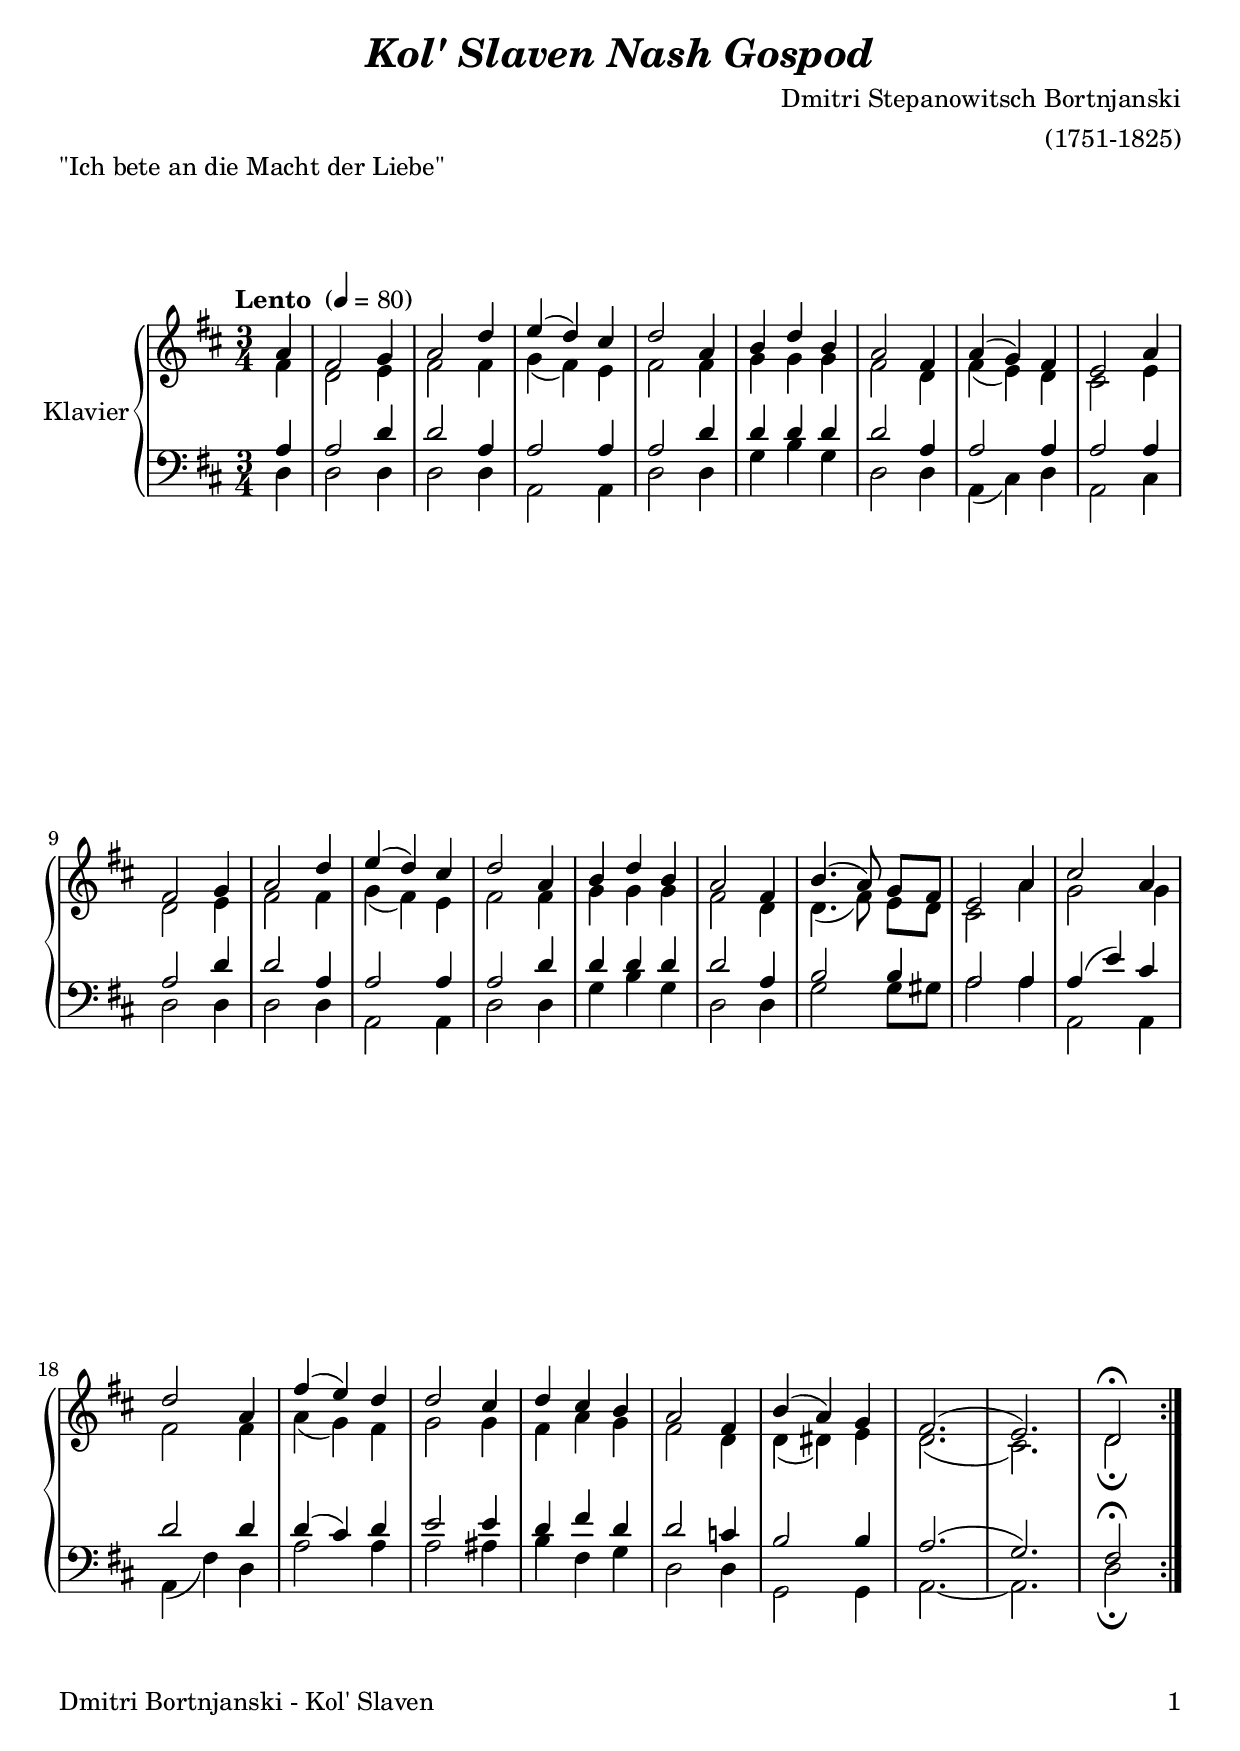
\version "2.24.1"
\include "deutsch.ly"

#(set-global-staff-size 22)

\header {
  title       = \markup \bold \italic "Kol' Slaven Nash Gospod"
  composer    = "Dmitri Stepanowitsch Bortnjanski"
  arranger    = "(1751-1825)"
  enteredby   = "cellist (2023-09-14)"
  piece       = "\"Ich bete an die Macht der Liebe\""
}

voiceconsts = {
  \key d \major
  \time 3/4
  \numericTimeSignature
  \compressEmptyMeasures
  % Set default beaming for all staves
  \set Timing.beamExceptions = #'()
  \set Timing.baseMoment     = #(ly:make-moment 1 4)
  \set Timing.beatStructure  = #'(1 1 1)
  \tempo "Lento " 4=80
}

% mikl = "bright acoustic"
mikl = "church organ"

va = \relative c'' {
  \voiceconsts

  \repeat volta 2 {
    \partial 4 a4
    fis2 g4
    a2 d4
    e( d) cis
    d2 a4
    h d h

    a2 fis4
    a( g) fis
    e2 a4
    fis2 g4
    a2 d4
    e( d) cis

    d2 a4
    h d h
    a2 fis4
    h4.( a8) g fis
    e2 a4

    cis2 a4
    d2 a4
    fis'( e) d
    d2 cis4
    d cis h
    a2 fis4
    h( a) g
    fis2.(
    e)
    d2\fermata
  }
}

vb = \relative c' {
  \voiceconsts

  \repeat volta 2 {
    \partial 4 fis4
    d2 e4
    fis2 fis4
    g( fis) e
    fis2 fis4
    g g g

    fis2 d4
    fis( e) d
    cis2 e4
    d2 e4
    fis2 fis4
    g( fis) e

    fis2 fis4
    g g g
    fis2 d4
    d4.( fis8) e d
    cis2 a'4

    g2 g4
    fis2 fis4
    a( g) fis
    g2 g4
    fis a g
    fis2 d4
    d( dis) e
    d2.(
    cis)
    d2\fermata
  }
}

vc = \relative c' {
  \voiceconsts
  \clef "bass"
  
  \repeat volta 2 {
    \partial 4 a4
    a2 d4
    d2 a4
    a2 a4
    a2 d4
    d d d

    d2 a4
    a2 a4
    a2 a4
    a2 d4
    d2 a4
    a2 a4

    a2 d4
    d d d
    d2 a4
    h2 h4
    a2 a4

    a( e') cis
    d2 d4
    d( cis) d
    e2 e4
    d fis d
    d2 c4
    h2 h4
    a2.(
    g)
    fis2\fermata
  }
}

vd = \relative c {
  \voiceconsts
  \clef "bass"
  
  \repeat volta 2 {
    \partial 4 d4
    d2 d4
    d2 d4
    a2 a4
    d2 d4
    g h g

    d2 d4
    a( cis) d
    a2 cis4
    d2 d4
    d2 d4
    a2 a4

    d2 d4
    g h g
    d2 d4
    g2 g8 gis
    a2 a4

    a,2 a4
    a( fis') d
    a'2 a4
    a2 ais4
    h fis g
    d2 d4
    g,2 g4
    a2.~
    a
    d2\fermata    
  }
}


music = \new PianoStaff <<
  \set PianoStaff.midiInstrument = \mikl
  \set PianoStaff.instrumentName = \markup \center-column { "Klavier" }
  <<
    \new Staff {
      \transpose c c { << \va \\ \vb >> }
    }
    
%    \new Dynamics \vdy
    
    \new Staff {
      \transpose c c { << \vc \\ \vd >> }
    }
  >>  
>>

\book {
   \paper {
    print-page-number = ##t
    print-first-page-number = ##t
    ragged-last-bottom = ##f
    oddHeaderMarkup = \markup \null
    evenHeaderMarkup = \markup \null
    oddFooterMarkup = \markup {
      \fill-line {
        \if \should-print-page-number
        "Dmitri Bortnjanski - Kol' Slaven" \fromproperty #'page:page-number-string
      }
    }
    evenFooterMarkup = \oddFooterMarkup
  } \score {
    \music
    \layout {}
  }

  \score {
    \unfoldRepeats \music

    \midi {
      \context {
        \Score
      }
    }
  }
}
